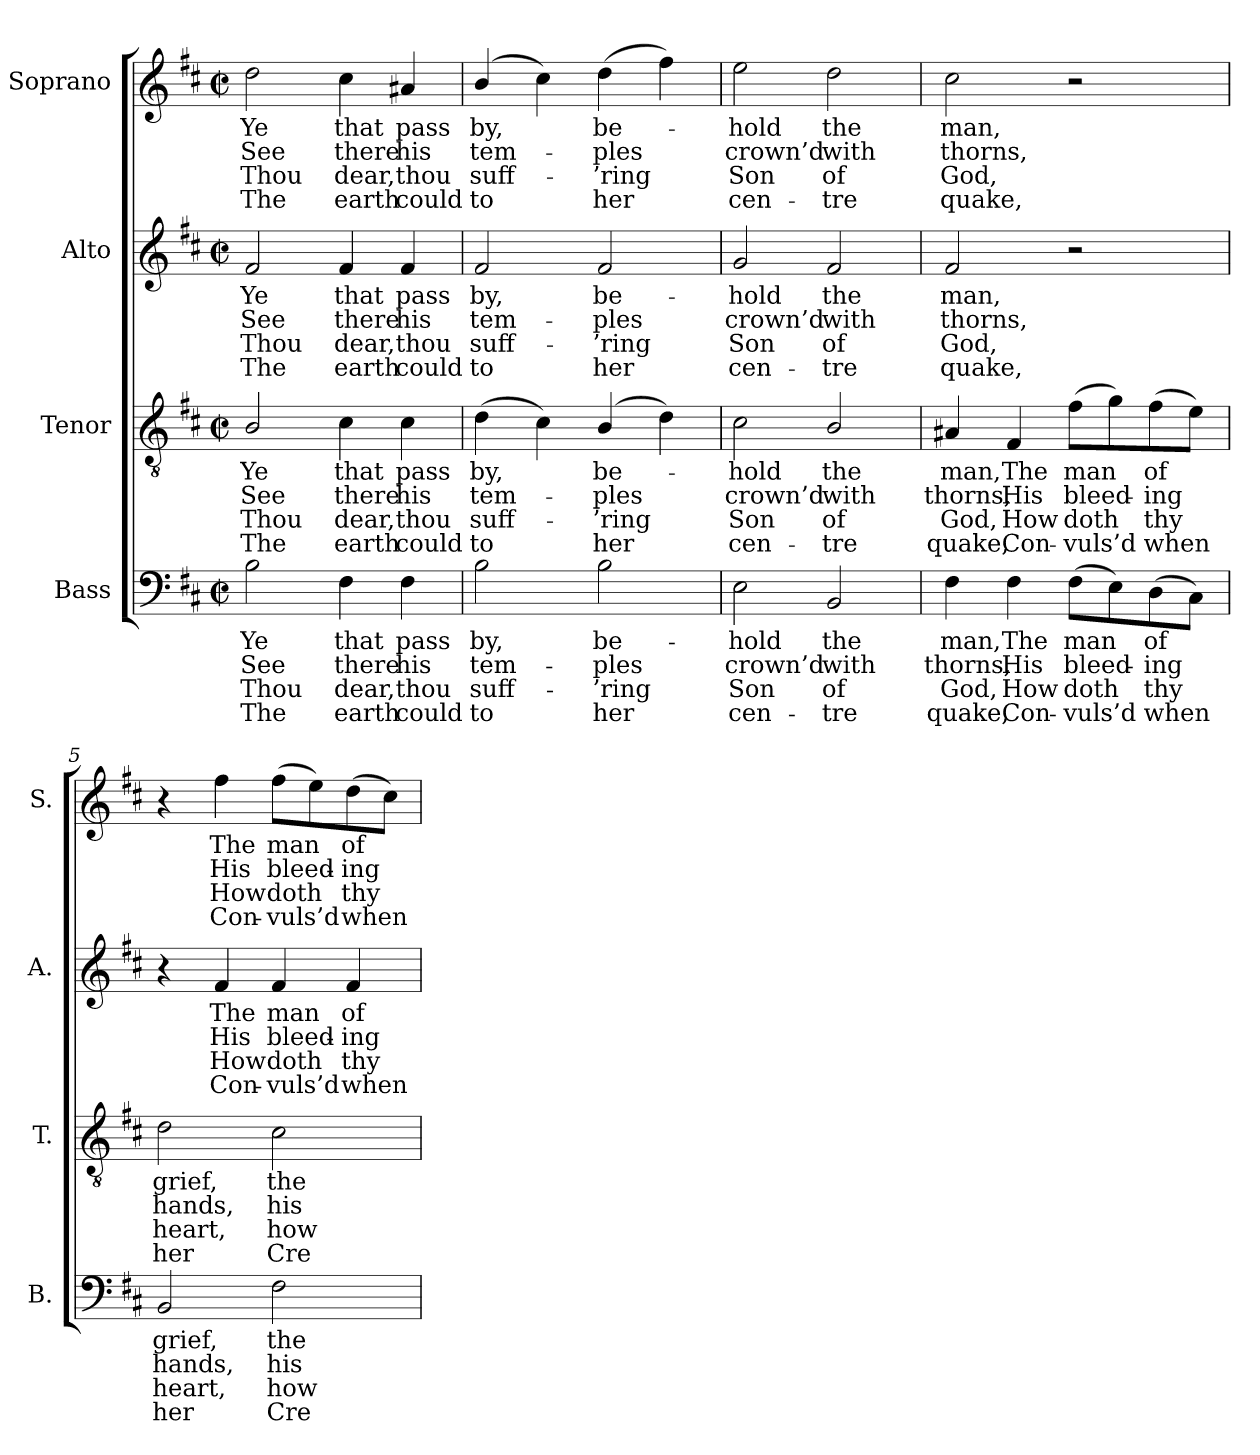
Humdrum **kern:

**kern	**text	**text	**text	**text	**kern	**text	**text	**text	**text	**kern	**text	**text	**text	**text	**kern	**text	**text	**text	**text
*part4	*part4	*part4	*part4	*part4	*part3	*part3	*part3	*part3	*part3	*part2	*part2	*part2	*part2	*part2	*part1	*part1	*part1	*part1	*part1
*staff4	*staff4	*staff4	*staff4	*staff4	*staff3	*staff3	*staff3	*staff3	*staff3	*staff2	*staff2	*staff2	*staff2	*staff2	*staff1	*staff1	*staff1	*staff1	*staff1
*I"Bass	*	*	*	*	*I"Tenor	*	*	*	*	*I"Alto	*	*	*	*	*I"Soprano	*	*	*	*
*I'B.	*	*	*	*	*I'T.	*	*	*	*	*I'A.	*	*	*	*	*I'S.	*	*	*	*
!!LO:PB:g=z
*clefF4	*	*	*	*	*clefGv2	*	*	*	*	*clefG2	*	*	*	*	*clefG2	*	*	*	*
*	*	*	*	*	*ITrd7c12	*	*	*	*	*	*	*	*	*	*	*	*	*	*
*k[f#c#]	*	*	*	*	*k[f#c#]	*	*	*	*	*k[f#c#]	*	*	*	*	*k[f#c#]	*	*	*	*
*b:	*	*	*	*	*b:	*	*	*	*	*b:	*	*	*	*	*b:	*	*	*	*
*M2/2	*	*	*	*	*M2/2	*	*	*	*	*M2/2	*	*	*	*	*M2/2	*	*	*	*
*met(c|)	*	*	*	*	*met(c|)	*	*	*	*	*met(c|)	*	*	*	*	*met(c|)	*	*	*	*
=1	=1	=1	=1	=1	=1	=1	=1	=1	=1	=1	=1	=1	=1	=1	=1	=1	=1	=1	=1
!	!LO:LY:b:color=#000000	!LO:LY:b:color=#000000	!LO:LY:b:color=#000000	!LO:LY:b:color=#000000	!	!	!	!	!	!	!	!	!	!	!	!	!	!	!
!	!	!	!	!	!	!LO:LY:b:color=#000000	!LO:LY:b:color=#000000	!LO:LY:b:color=#000000	!LO:LY:b:color=#000000	!	!	!	!	!	!	!	!	!	!
!	!	!	!	!	!	!	!	!	!	!	!LO:LY:b:color=#000000	!LO:LY:b:color=#000000	!LO:LY:b:color=#000000	!LO:LY:b:color=#000000	!	!	!	!	!
!	!	!	!	!	!	!	!	!	!	!	!	!	!	!	!	!LO:LY:b:color=#000000	!LO:LY:b:color=#000000	!LO:LY:b:color=#000000	!LO:LY:b:color=#000000
2Bi\	Ye	See	Thou	The	2BBi/	Ye	See	Thou	The	2f#i/	Ye	See	Thou	The	2ddi\	Ye	See	Thou	The
!	!LO:LY:b:color=#000000	!LO:LY:b:color=#000000	!LO:LY:b:color=#000000	!LO:LY:b:color=#000000	!	!	!	!	!	!	!	!	!	!	!	!	!	!	!
!	!	!	!	!	!	!LO:LY:b:color=#000000	!LO:LY:b:color=#000000	!LO:LY:b:color=#000000	!LO:LY:b:color=#000000	!	!	!	!	!	!	!	!	!	!
!	!	!	!	!	!	!	!	!	!	!	!LO:LY:b:color=#000000	!LO:LY:b:color=#000000	!LO:LY:b:color=#000000	!LO:LY:b:color=#000000	!	!	!	!	!
!	!	!	!	!	!	!	!	!	!	!	!	!	!	!	!	!LO:LY:b:color=#000000	!LO:LY:b:color=#000000	!LO:LY:b:color=#000000	!LO:LY:b:color=#000000
4F#i\	that	there	dear,	earth	4C#i\	that	there	dear,	earth	4f#i/	that	there	dear,	earth	4cc#i\	that	there	dear,	earth
!	!LO:LY:b:color=#000000	!LO:LY:b:color=#000000	!LO:LY:b:color=#000000	!LO:LY:b:color=#000000	!	!	!	!	!	!	!	!	!	!	!	!	!	!	!
!	!	!	!	!	!	!LO:LY:b:color=#000000	!LO:LY:b:color=#000000	!LO:LY:b:color=#000000	!LO:LY:b:color=#000000	!	!	!	!	!	!	!	!	!	!
!	!	!	!	!	!	!	!	!	!	!	!LO:LY:b:color=#000000	!LO:LY:b:color=#000000	!LO:LY:b:color=#000000	!LO:LY:b:color=#000000	!	!	!	!	!
!	!	!	!	!	!	!	!	!	!	!	!	!	!	!	!	!LO:LY:b:color=#000000	!LO:LY:b:color=#000000	!LO:LY:b:color=#000000	!LO:LY:b:color=#000000
4F#i\	pass	his	thou	could	4C#i\	pass	his	thou	could	4f#i/	pass	his	thou	could	4a#Xi/	pass	his	thou	could
=2	=2	=2	=2	=2	=2	=2	=2	=2	=2	=2	=2	=2	=2	=2	=2	=2	=2	=2	=2
!	!LO:LY:b:color=#000000	!LO:LY:b:color=#000000	!LO:LY:b:color=#000000	!LO:LY:b:color=#000000	!	!	!	!	!	!	!	!	!	!	!	!	!	!	!
!	!	!	!	!	!	!LO:LY:b:color=#000000	!LO:LY:b:color=#000000	!LO:LY:b:color=#000000	!LO:LY:b:color=#000000	!	!	!	!	!	!	!	!	!	!
!	!	!	!	!	!	!	!	!	!	!	!LO:LY:b:color=#000000	!LO:LY:b:color=#000000	!LO:LY:b:color=#000000	!LO:LY:b:color=#000000	!	!	!	!	!
!	!	!	!	!	!	!	!	!	!	!	!	!	!	!	!	!LO:LY:b:color=#000000	!LO:LY:b:color=#000000	!LO:LY:b:color=#000000	!LO:LY:b:color=#000000
2Bi\	by,	tem-	suff-	-to	(4Di\	by,	tem-	suff-	-to	2f#i/	by,	tem-	suff-	-to	(4bi/	by,	tem-	suff-	-to
.	.	.	.	.	4C#i\)	.	.	.	.	.	.	.	.	.	4cc#i\)	.	.	.	.
!	!LO:LY:b:color=#000000	!LO:LY:b:color=#000000	!LO:LY:b:color=#000000	!LO:LY:b:color=#000000	!	!	!	!	!	!	!	!	!	!	!	!	!	!	!
!	!	!	!	!	!	!LO:LY:b:color=#000000	!LO:LY:b:color=#000000	!LO:LY:b:color=#000000	!LO:LY:b:color=#000000	!	!	!	!	!	!	!	!	!	!
!	!	!	!	!	!	!	!	!	!	!	!LO:LY:b:color=#000000	!LO:LY:b:color=#000000	!LO:LY:b:color=#000000	!LO:LY:b:color=#000000	!	!	!	!	!
!	!	!	!	!	!	!	!	!	!	!	!	!	!	!	!	!LO:LY:b:color=#000000	!LO:LY:b:color=#000000	!LO:LY:b:color=#000000	!LO:LY:b:color=#000000
2Bi\	be-	-ples	’ring	her	(4BBi/	be-	-ples	’ring	her	2f#i/	be-	-ples	’ring	her	(4ddi\	be-	-ples	’ring	her
.	.	.	.	.	4Di\)	.	.	.	.	.	.	.	.	.	4ff#i\)	.	.	.	.
=3	=3	=3	=3	=3	=3	=3	=3	=3	=3	=3	=3	=3	=3	=3	=3	=3	=3	=3	=3
!	!LO:LY:b:color=#000000	!LO:LY:b:color=#000000	!LO:LY:b:color=#000000	!LO:LY:b:color=#000000	!	!	!	!	!	!	!	!	!	!	!	!	!	!	!
!	!	!	!	!	!	!LO:LY:b:color=#000000	!LO:LY:b:color=#000000	!LO:LY:b:color=#000000	!LO:LY:b:color=#000000	!	!	!	!	!	!	!	!	!	!
!	!	!	!	!	!	!	!	!	!	!	!LO:LY:b:color=#000000	!LO:LY:b:color=#000000	!LO:LY:b:color=#000000	!LO:LY:b:color=#000000	!	!	!	!	!
!	!	!	!	!	!	!	!	!	!	!	!	!	!	!	!	!LO:LY:b:color=#000000	!LO:LY:b:color=#000000	!LO:LY:b:color=#000000	!LO:LY:b:color=#000000
2Ei\	-hold	crown’d	Son	cen-	2C#i\	-hold	crown’d	Son	cen-	2gi/	-hold	crown’d	Son	cen-	2eei\	-hold	crown’d	Son	cen-
!	!LO:LY:b:color=#000000	!LO:LY:b:color=#000000	!LO:LY:b:color=#000000	!LO:LY:b:color=#000000	!	!	!	!	!	!	!	!	!	!	!	!	!	!	!
!	!	!	!	!	!	!LO:LY:b:color=#000000	!LO:LY:b:color=#000000	!LO:LY:b:color=#000000	!LO:LY:b:color=#000000	!	!	!	!	!	!	!	!	!	!
!	!	!	!	!	!	!	!	!	!	!	!LO:LY:b:color=#000000	!LO:LY:b:color=#000000	!LO:LY:b:color=#000000	!LO:LY:b:color=#000000	!	!	!	!	!
!	!	!	!	!	!	!	!	!	!	!	!	!	!	!	!	!LO:LY:b:color=#000000	!LO:LY:b:color=#000000	!LO:LY:b:color=#000000	!LO:LY:b:color=#000000
2BBi/	the	with	-of	tre	2BBi/	the	with	-of	tre	2f#i/	the	with	-of	tre	2ddi\	the	with	-of	tre
=4	=4	=4	=4	=4	=4	=4	=4	=4	=4	=4	=4	=4	=4	=4	=4	=4	=4	=4	=4
!	!LO:LY:b:color=#000000	!LO:LY:b:color=#000000	!LO:LY:b:color=#000000	!LO:LY:b:color=#000000	!	!	!	!	!	!	!	!	!	!	!	!	!	!	!
!	!	!	!	!	!	!LO:LY:b:color=#000000	!LO:LY:b:color=#000000	!LO:LY:b:color=#000000	!LO:LY:b:color=#000000	!	!	!	!	!	!	!	!	!	!
!	!	!	!	!	!	!	!	!	!	!	!LO:LY:b:color=#000000	!LO:LY:b:color=#000000	!LO:LY:b:color=#000000	!LO:LY:b:color=#000000	!	!	!	!	!
!	!	!	!	!	!	!	!	!	!	!	!	!	!	!	!	!LO:LY:b:color=#000000	!LO:LY:b:color=#000000	!LO:LY:b:color=#000000	!LO:LY:b:color=#000000
4F#i\	man,	thorns,	God,	quake,	4AA#Xi/	man,	thorns,	God,	quake,	2f#i/	man,	thorns,	God,	quake,	2cc#i\	man,	thorns,	God,	quake,
!	!LO:LY:b:color=#000000	!LO:LY:b:color=#000000	!LO:LY:b:color=#000000	!LO:LY:b:color=#000000	!	!	!	!	!	!	!	!	!	!	!	!	!	!	!
!	!	!	!	!	!	!LO:LY:b:color=#000000	!LO:LY:b:color=#000000	!LO:LY:b:color=#000000	!LO:LY:b:color=#000000	!	!	!	!	!	!	!	!	!	!
4F#i\	The	His	How	Con-	4FF#i/	The	His	How	Con-	.	.	.	.	.	.	.	.	.	.
!	!LO:LY:b:color=#000000	!LO:LY:b:color=#000000	!LO:LY:b:color=#000000	!LO:LY:b:color=#000000	!	!	!	!	!	!	!	!	!	!	!	!	!	!	!
!	!	!	!	!	!	!LO:LY:b:color=#000000	!LO:LY:b:color=#000000	!LO:LY:b:color=#000000	!LO:LY:b:color=#000000	!	!	!	!	!	!	!	!	!	!
(8F#i\L	man	bleed-	-doth	vuls’d	(8F#i\L	man	bleed-	-doth	vuls’d	2r	.	.	.	.	2r	.	.	.	.
8Ei\)	.	.	.	.	8Gi\)	.	.	.	.	.	.	.	.	.	.	.	.	.	.
!	!LO:LY:b:color=#000000	!LO:LY:b:color=#000000	!LO:LY:b:color=#000000	!LO:LY:b:color=#000000	!	!	!	!	!	!	!	!	!	!	!	!	!	!	!
!	!	!	!	!	!	!LO:LY:b:color=#000000	!LO:LY:b:color=#000000	!LO:LY:b:color=#000000	!LO:LY:b:color=#000000	!	!	!	!	!	!	!	!	!	!
(8Di\	of	-ing	thy	when	(8F#i\	of	-ing	thy	when	.	.	.	.	.	.	.	.	.	.
8C#i\J)	.	.	.	.	8Ei\J)	.	.	.	.	.	.	.	.	.	.	.	.	.	.
=5	=5	=5	=5	=5	=5	=5	=5	=5	=5	=5	=5	=5	=5	=5	=5	=5	=5	=5	=5
!	!LO:LY:b:color=#000000	!LO:LY:b:color=#000000	!LO:LY:b:color=#000000	!LO:LY:b:color=#000000	!	!	!	!	!	!	!	!	!	!	!	!	!	!	!
!	!	!	!	!	!	!LO:LY:b:color=#000000	!LO:LY:b:color=#000000	!LO:LY:b:color=#000000	!LO:LY:b:color=#000000	!	!	!	!	!	!	!	!	!	!
2BBi/	grief,	hands,	heart,	her	2Di\	grief,	hands,	heart,	her	4r	.	.	.	.	4r	.	.	.	.
!	!	!	!	!	!	!	!	!	!	!	!LO:LY:b:color=#000000	!LO:LY:b:color=#000000	!LO:LY:b:color=#000000	!LO:LY:b:color=#000000	!	!	!	!	!
!	!	!	!	!	!	!	!	!	!	!	!	!	!	!	!	!LO:LY:b:color=#000000	!LO:LY:b:color=#000000	!LO:LY:b:color=#000000	!LO:LY:b:color=#000000
.	.	.	.	.	.	.	.	.	.	4f#i/	The	His	How	Con-	4ff#i\	The	His	How	Con-
!	!LO:LY:b:color=#000000	!LO:LY:b:color=#000000	!LO:LY:b:color=#000000	!LO:LY:b:color=#000000	!	!	!	!	!	!	!	!	!	!	!	!	!	!	!
!	!	!	!	!	!	!LO:LY:b:color=#000000	!LO:LY:b:color=#000000	!LO:LY:b:color=#000000	!LO:LY:b:color=#000000	!	!	!	!	!	!	!	!	!	!
!	!	!	!	!	!	!	!	!	!	!	!LO:LY:b:color=#000000	!LO:LY:b:color=#000000	!LO:LY:b:color=#000000	!LO:LY:b:color=#000000	!	!	!	!	!
!	!	!	!	!	!	!	!	!	!	!	!	!	!	!	!	!LO:LY:b:color=#000000	!LO:LY:b:color=#000000	!LO:LY:b:color=#000000	!LO:LY:b:color=#000000
2F#i\	the	his	how	Cre-	2C#i\	the	his	how	Cre-	4f#i/	man	bleed-	-doth	vuls’d	(8ff#i\L	man	bleed-	-doth	vuls’d
.	.	.	.	.	.	.	.	.	.	.	.	.	.	.	8eei\)	.	.	.	.
!	!	!	!	!	!	!	!	!	!	!	!LO:LY:b:color=#000000	!LO:LY:b:color=#000000	!LO:LY:b:color=#000000	!LO:LY:b:color=#000000	!	!	!	!	!
!	!	!	!	!	!	!	!	!	!	!	!	!	!	!	!	!LO:LY:b:color=#000000	!LO:LY:b:color=#000000	!LO:LY:b:color=#000000	!LO:LY:b:color=#000000
.	.	.	.	.	.	.	.	.	.	4f#i/	of	-ing	thy	when	(8ddi\	of	-ing	thy	when
.	.	.	.	.	.	.	.	.	.	.	.	.	.	.	8cc#i\J)	.	.	.	.
=	=	=	=	=	=	=	=	=	=	=	=	=	=	=	=	=	=	=	=
*-	*-	*-	*-	*-	*-	*-	*-	*-	*-	*-	*-	*-	*-	*-	*-	*-	*-	*-	*-
